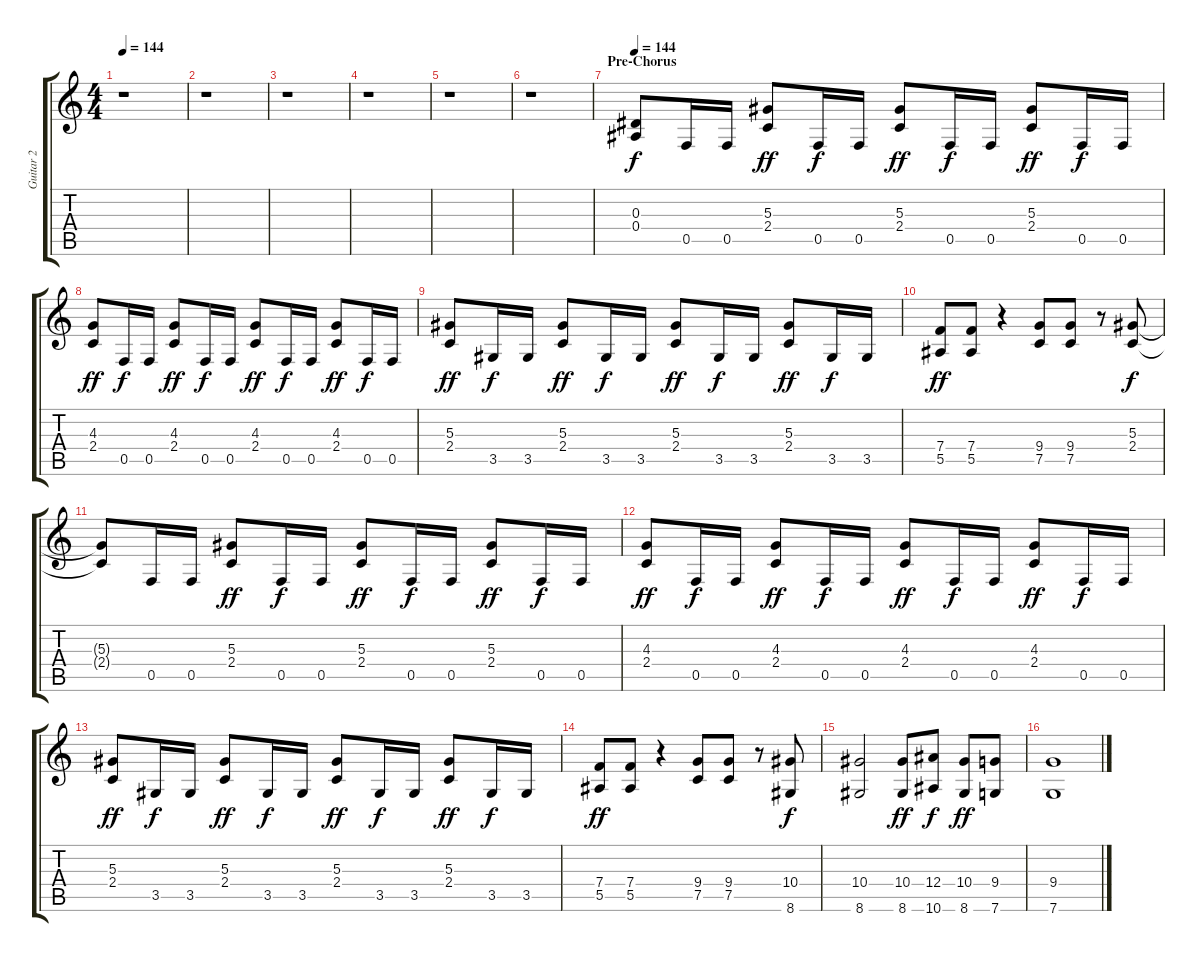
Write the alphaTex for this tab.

\track ("Guitar 2" "Guitar 2") {instrument overdrivenguitar}
\staff {score tabs}
\tuning (C4 G3 Eb3 Bb2 F2 C2) {hide}
\ts (4 4)
\tempo 144
\clef g2
\ks c
r.1{dy ff} |
r.1 |
r.1 |
r.1 |
r.1 |
r.1 |
\section ("" "Pre-Chorus")
\tempo 144
(0.3 0.4).8{dy f} 0.5.16 0.5.16 (5.3 2.4).8{dy ff} 0.5.16{dy f} 0.5.16 (5.3 2.4).8{dy ff} 0.5.16{dy f} 0.5.16 (5.3 2.4).8{dy ff} 0.5.16{dy f} 0.5.16 |
(4.3 2.4).8{dy ff} 0.5.16{dy f} 0.5.16 (4.3 2.4).8{dy ff} 0.5.16{dy f} 0.5.16 (4.3 2.4).8{dy ff} 0.5.16{dy f} 0.5.16 (4.3 2.4).8{dy ff} 0.5.16{dy f} 0.5.16 |
(5.3 2.4).8{dy ff} 3.5.16{dy f} 3.5.16 (5.3 2.4).8{dy ff} 3.5.16{dy f} 3.5.16 (5.3 2.4).8{dy ff} 3.5.16{dy f} 3.5.16 (5.3 2.4).8{dy ff} 3.5.16{dy f} 3.5.16 |
(7.4 5.5).8{dy ff} (7.4 5.5).8 r.4 (9.4 7.5).8 (9.4 7.5).8 r.8 (5.3 2.4).8{dy f} |
(5.3{t} 2.4{t}).8 0.5.16 0.5.16 (5.3 2.4).8{dy ff} 0.5.16{dy f} 0.5.16 (5.3 2.4).8{dy ff} 0.5.16{dy f} 0.5.16 (5.3 2.4).8{dy ff} 0.5.16{dy f} 0.5.16 |
(4.3 2.4).8{dy ff} 0.5.16{dy f} 0.5.16 (4.3 2.4).8{dy ff} 0.5.16{dy f} 0.5.16 (4.3 2.4).8{dy ff} 0.5.16{dy f} 0.5.16 (4.3 2.4).8{dy ff} 0.5.16{dy f} 0.5.16 |
(5.3 2.4).8{dy ff} 3.5.16{dy f} 3.5.16 (5.3 2.4).8{dy ff} 3.5.16{dy f} 3.5.16 (5.3 2.4).8{dy ff} 3.5.16{dy f} 3.5.16 (5.3 2.4).8{dy ff} 3.5.16{dy f} 3.5.16 |
(7.4 5.5).8{dy ff} (7.4 5.5).8 r.4 (9.4 7.5).8 (9.4 7.5).8 r.8 (10.4 8.6).8{dy f} |
(10.4 8.6).2 (10.4 8.6).8{dy ff} (12.4 10.6).8{dy f} (10.4 8.6).8{dy ff} (9.4 7.6).8 |
(9.4 7.6).1
